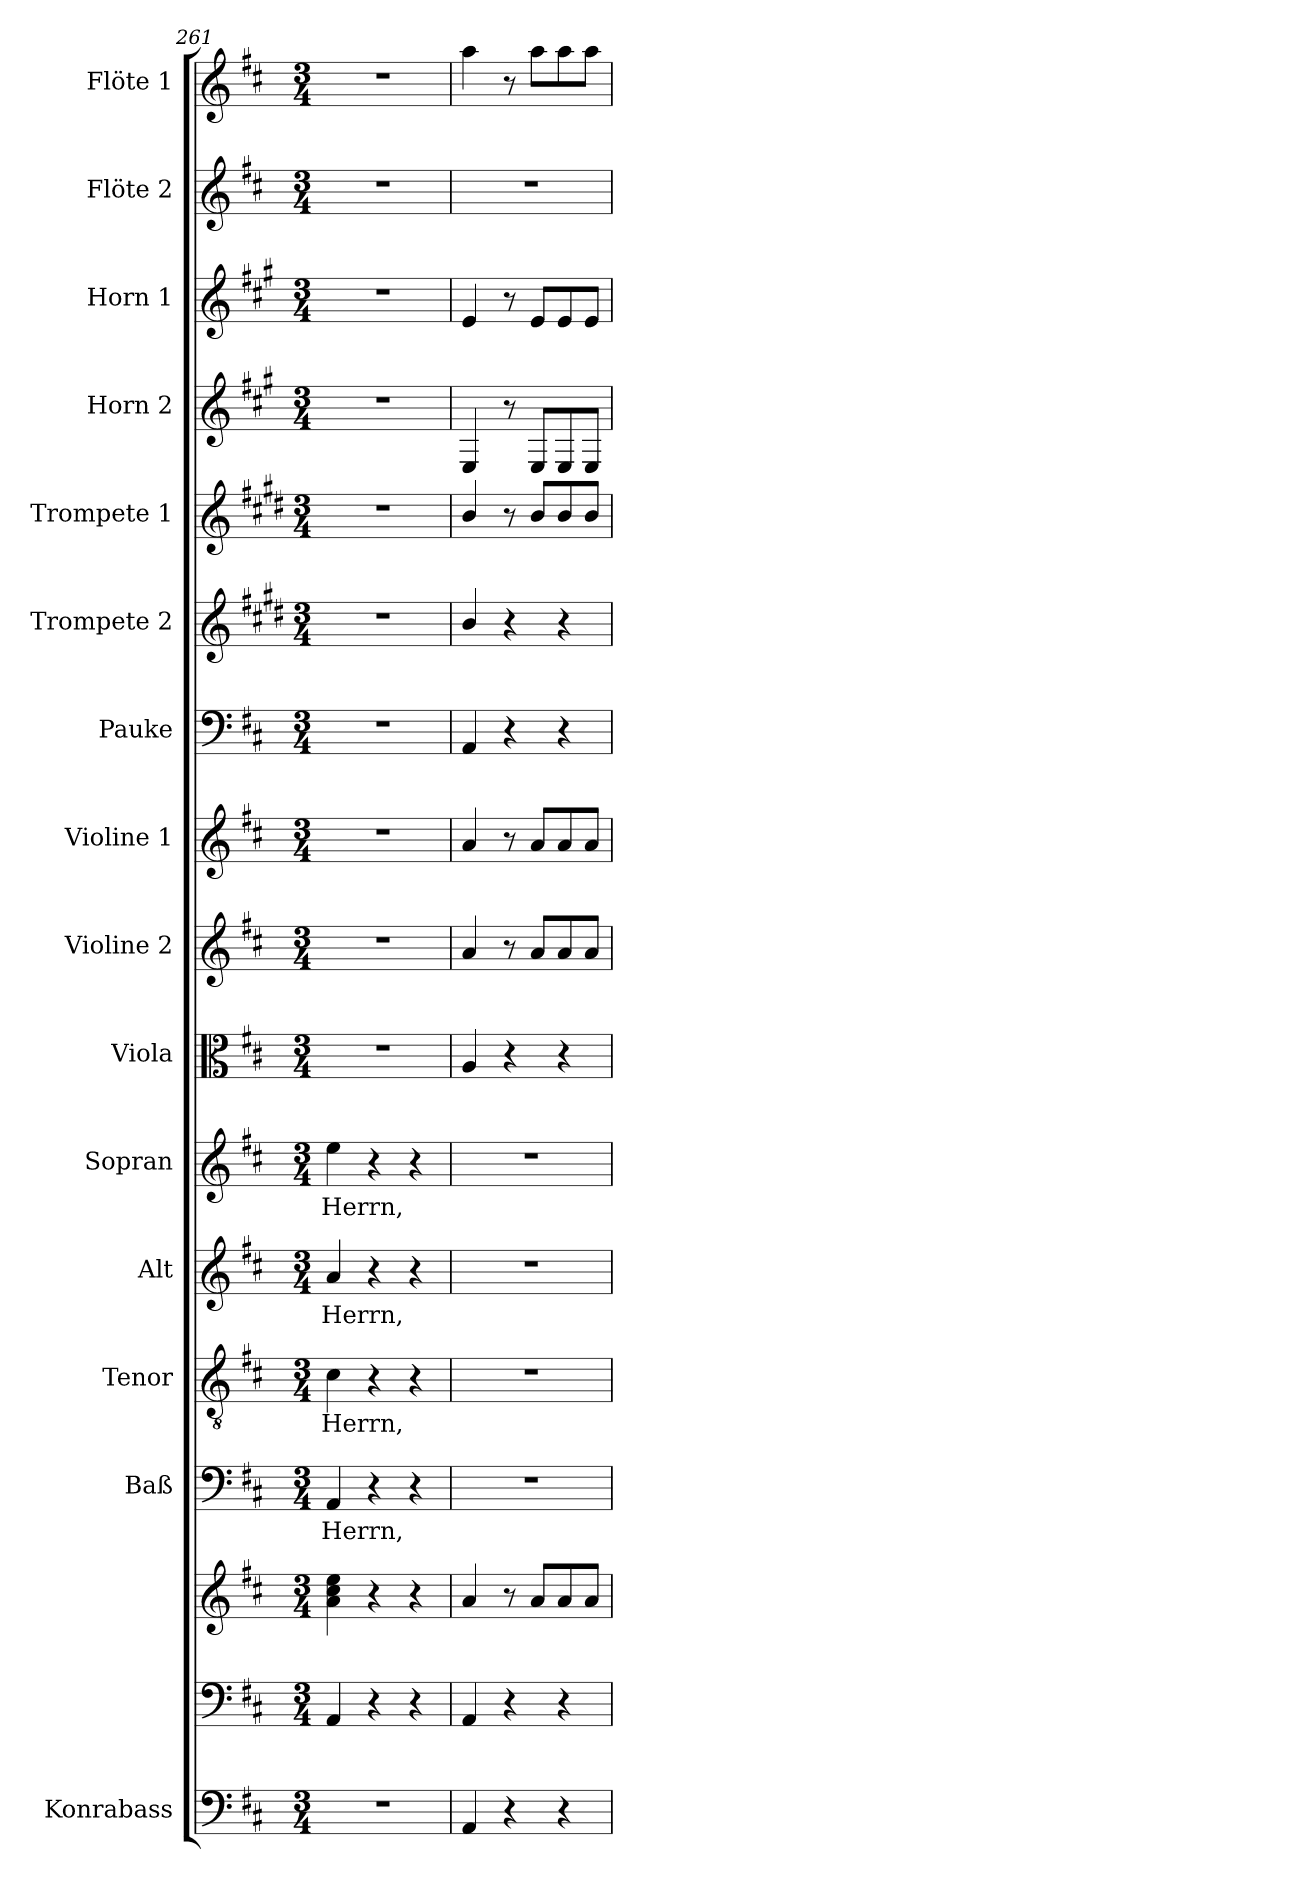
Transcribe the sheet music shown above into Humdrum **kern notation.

**kern	**kern	**kern	**kern	**text	**kern	**text	**kern	**text	**kern	**text	**kern	**kern	**kern	**kern	**kern	**kern	**kern	**kern	**kern	**kern
*part16	*part15	*part15	*part14	*part14	*part13	*part13	*part12	*part12	*part11	*part11	*part10	*part9	*part8	*part7	*part6	*part5	*part4	*part3	*part2	*part1
*staff17	*staff16	*staff15	*staff14	*staff14	*staff13	*staff13	*staff12	*staff12	*staff11	*staff11	*staff10	*staff9	*staff8	*staff7	*staff6	*staff5	*staff4	*staff3	*staff2	*staff1
*I"Konrabass	*	*	*I"Baß	*	*I"Tenor	*	*I"Alt	*	*I"Sopran	*	*I"Viola	*I"Violine 2	*I"Violine 1	*I"Pauke	*I"Trompete 2	*I"Trompete 1	*I"Horn 2	*I"Horn 1	*I"Flöte 2	*I"Flöte 1
*I'Kb.	*	*	*I'Baß	*	*I'Ten	*	*I'Alt	*	*I'Sop	*	*I'Vla.	*I'Vln. 2	*I'Vln. 1	*I'Pk.	*I'Trp. 2	*I'Trp. 1	*I'Hrn. 2	*I'Hrn. 1	*I'Fl. 2	*I'Fl. 1
*clefF4	*clefF4	*clefG2	*clefF4	*	*clefGv2	*	*clefG2	*	*clefG2	*	*clefC3	*clefG2	*clefG2	*clefF4	*clefG2	*clefG2	*clefG2	*clefG2	*clefG2	*clefG2
*ITrd7c12	*	*	*	*	*	*	*	*	*	*	*	*	*	*	*ITrd1c2	*ITrd1c2	*ITrd4c7	*ITrd4c7	*	*
*k[f#c#]	*k[f#c#]	*k[f#c#]	*k[f#c#]	*	*k[f#c#]	*	*k[f#c#]	*	*k[f#c#]	*	*k[f#c#]	*k[f#c#]	*k[f#c#]	*k[f#c#]	*k[f#c#]	*k[f#c#]	*k[f#c#]	*k[f#c#]	*k[f#c#]	*k[f#c#]
*D:	*D:	*D:	*D:	*	*D:	*	*D:	*	*D:	*	*D:	*D:	*D:	*D:	*D:	*D:	*D:	*D:	*D:	*D:
*M3/4	*M3/4	*M3/4	*M3/4	*	*M3/4	*	*M3/4	*	*M3/4	*	*M3/4	*M3/4	*M3/4	*M3/4	*M3/4	*M3/4	*M3/4	*M3/4	*M3/4	*M3/4
=261	=261	=261	=261	=261	=261	=261	=261	=261	=261	=261	=261	=261	=261	=261	=261	=261	=261	=261	=261	=261
!	!	!	!	!LO:LY:b	!	!LO:LY:b	!	!LO:LY:b	!	!LO:LY:b	!	!	!	!	!	!	!	!	!	!
2.r	4AA/	4a\ 4cc#\ 4ee\	4AA/	Herrn,	4c#\	Herrn,	4a/	Herrn,	4ee\	Herrn,	2.r	2.r	2.r	2.r	2.r	2.r	2.r	2.r	2.r	2.r
.	4r	4r	4r	.	4r	.	4r	.	4r	.	.	.	.	.	.	.	.	.	.	.
.	4r	4r	4r	.	4r	.	4r	.	4r	.	.	.	.	.	.	.	.	.	.	.
!!LO:PB:g=z
=262	=262	=262	=262	=262	=262	=262	=262	=262	=262	=262	=262	=262	=262	=262	=262	=262	=262	=262	=262	=262
4AAA/	4AA/	4a/	2.r	.	2.r	.	2.r	.	2.r	.	4A/	4a/	4a/	4AA/	4a/	4a/	4AA/	4A/	2.r	4aa\
4r	4r	8r	.	.	.	.	.	.	.	.	4r	8r	8r	4r	4r	8r	8r	8r	.	8r
.	.	8a/L	.	.	.	.	.	.	.	.	.	8a/L	8a/L	.	.	8a/L	8AA/L	8A/L	.	8aa\L
4r	4r	8a/	.	.	.	.	.	.	.	.	4r	8a/	8a/	4r	4r	8a/	8AA/	8A/	.	8aa\
.	.	8a/J	.	.	.	.	.	.	.	.	.	8a/J	8a/J	.	.	8a/J	8AA/J	8A/J	.	8aa\J
=	=	=	=	=	=	=	=	=	=	=	=	=	=	=	=	=	=	=	=	=
*-	*-	*-	*-	*-	*-	*-	*-	*-	*-	*-	*-	*-	*-	*-	*-	*-	*-	*-	*-	*-
